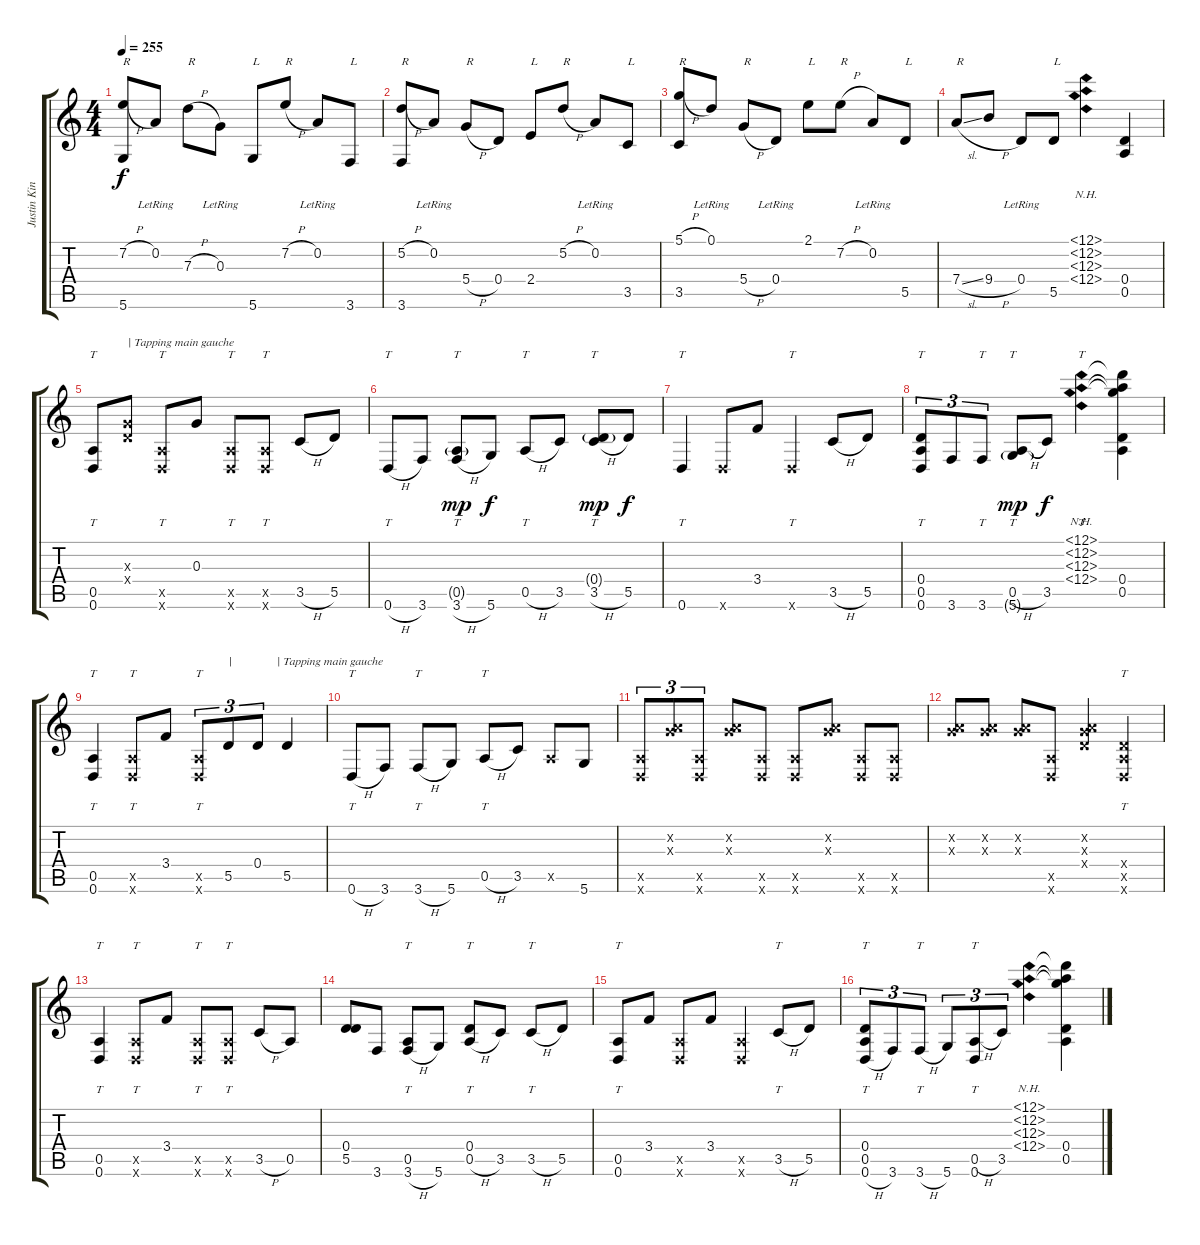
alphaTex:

\track ("Justin King" "Justin Kin") {instrument acousticguitarsteel}
\staff {score tabs}
\tuning (D4 A3 G3 D3 A2 D2) {hide}
\ts (4 4)
\tempo 255
\clef g2
\ks c
(7.2{h} 5.6).8{txt "R" dy f} 0.2{lr}.8 7.3{h}.8{txt "R"} 0.3{lr}.8 5.6.8{txt "L"} 7.2{h}.8{txt "R"} 0.2{lr}.8 3.6.8{txt "L"} |
(5.2{h} 3.6).8{txt "R"} 0.2{lr}.8 5.4{h}.8{txt "R"} 0.4.8 2.4.8{txt "L"} 5.2{h}.8{txt "R"} 0.2{lr}.8 3.5.8{txt "L"} |
(5.1{h} 3.5).8{txt "R"} 0.1{lr}.8 5.4{h}.8{txt "R"} 0.4{lr}.8 2.1.8{txt "L"} 7.2{h}.8{txt "R"} 0.2{lr}.8 5.5.8{txt "L"} |
7.4{sl}.8{txt "R"} 9.4{h}.8 0.4{lr}.8 5.5.8{txt "L"} (12.1{nh} 12.2{nh} 12.3{nh} 12.4{nh}).4 (0.4 0.5).4 |
(0.5 0.6).8{tt} (0.3{x} 0.4{x}).8{txt "| Tapping main gauche"} (0.5{x} 0.6{x}).8{tt} 0.3.8 (0.5{x} 0.6{x}).8{tt} (0.5{x} 0.6{x}).8{tt} 3.5{h}.8 5.5.8 |
0.6{h}.8{tt} 3.6.8 (0.5{g} 3.6{h}).8{tt dy mp} 5.6.8{dy f} 0.5{h}.8{tt} 3.5.8 (0.4{g} 3.5{h}).8{tt dy mp} 5.5.8{dy f} |
0.6.4{tt} 0.6{x}.8 3.4.8 0.6{x}.4{tt} 3.5{h}.8 5.5.8 |
(0.4 0.5 0.6).8{tt tu (3 2)} 3.6.8{tu (3 2)} 3.6.8{tt tu (3 2)} (0.5{h} 5.6{g}).8{tt dy mp} 3.5.8{dy f} (12.1{nh} 12.2{nh} 12.3{nh} 12.4{nh}).4{tt} (12.1{t} 12.2{t} 12.3{t} 0.4 0.5).4 |
(0.5 0.6).4{tt} (0.5{x} 0.6{x}).8{tt} 3.4.8 (0.5{x} 0.6{x}).8{tt tu (3 2)} 5.5.8{tu (3 2) txt "|               | Tapping main gauche"} 0.4.8{tu (3 2)} 5.5.4 |
0.6{h}.8{tt} 3.6.8 3.6{h}.8{tt} 5.6.8 0.5{h}.8{tt} 3.5.8 0.5{x}.8 5.6.8 |
(0.5{x} 0.6{x}).8{tu (3 2)} (0.2{x} 0.3{x}).8{tu (3 2)} (0.5{x} 0.6{x}).8{tu (3 2)} (0.2{x} 0.3{x}).8 (0.5{x} 0.6{x}).8 (0.5{x} 0.6{x}).8 (0.2{x} 0.3{x}).8 (0.5{x} 0.6{x}).8 (0.5{x} 0.6{x}).8 |
(0.2{x} 0.3{x}).8 (0.2{x} 0.3{x}).8 (0.2{x} 0.3{x}).8 (0.5{x} 0.6{x}).8 (0.2{x} 0.3{x} 0.4{x}).4 (0.4{x} 0.5{x} 0.6{x}).4{tt} |
(0.5 0.6).4{tt} (0.5{x} 0.6{x}).8{tt} 3.4.8 (0.5{x} 0.6{x}).8{tt} (0.5{x} 0.6{x}).8{tt} 3.5{h}.8 0.5.8 |
(0.4 5.5).8 3.6.8 (0.5 3.6{h}).8{tt} 5.6.8 (0.4 0.5{h}).8{tt} 3.5.8 3.5{h}.8{tt} 5.5.8 |
(0.5 0.6).8{tt} 3.4.8 (0.5{x} 0.6{x}).8 3.4.8 (0.5{x} 0.6{x}).4 3.5{h}.8{tt} 5.5.8 |
(0.4 0.5 0.6{h}).8{tt tu (3 2)} 3.6.8{tu (3 2)} 3.6{h}.8{tt tu (3 2)} 5.6.8{tu (3 2)} (0.5{h} 0.6).8{tt tu (3 2)} 3.5.8{tu (3 2)} (12.1{nh} 12.2{nh} 12.3{nh} 12.4{nh}).4 (12.1{t} 12.2{t} 12.3{t} 0.4 0.5).4
